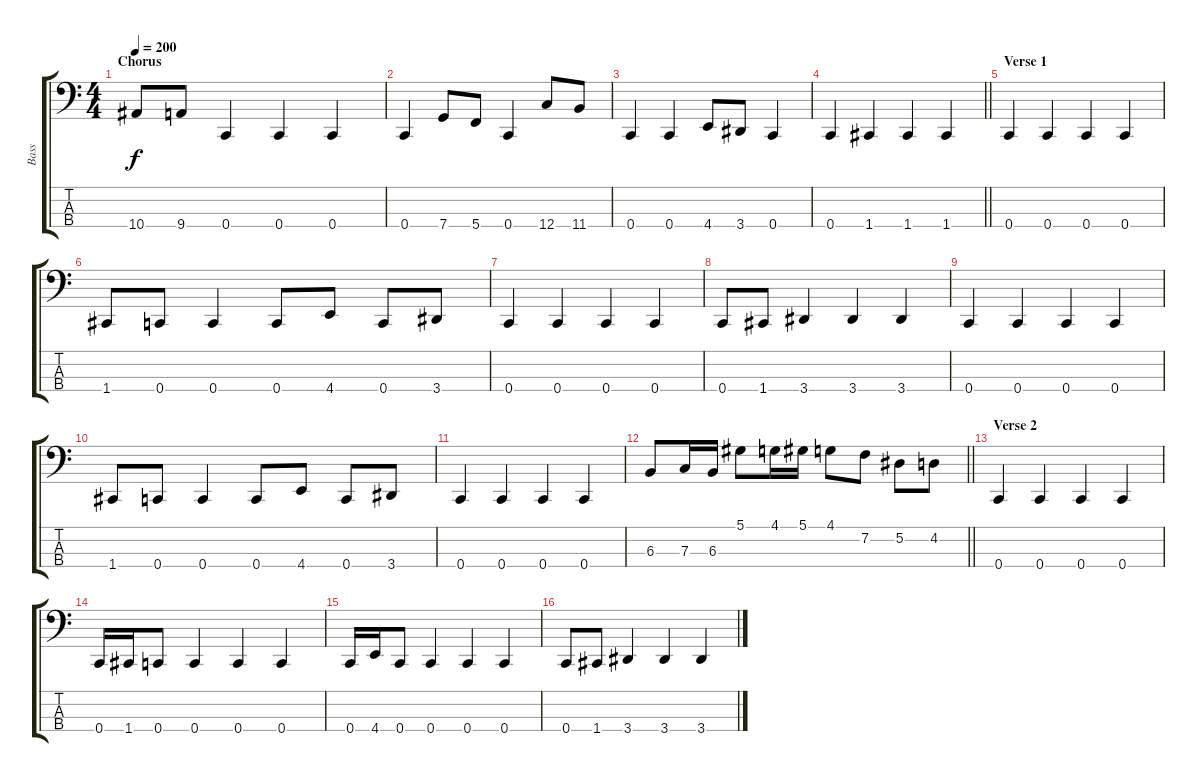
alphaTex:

\track ("Bass" "Bass") {instrument electricbassfinger}
\staff {score tabs}
\tuning (Eb2 Bb1 F1 C1) {hide}
\ts (4 4)
\section ("" "Chorus")
\tempo 200
\clef f4
\ks c
10.4.8{dy f instrument electricbassfinger} 9.4.8 0.4.4 0.4.4 0.4.4 |
0.4.4 7.4.8 5.4.8 0.4.4 12.4.8 11.4.8 |
0.4.4 0.4.4 4.4.8 3.4.8 0.4.4 |
\barLineRight lightlight
0.4.4 1.4.4 1.4.4 1.4.4 |
\section ("" "Verse 1")
0.4.4 0.4.4 0.4.4 0.4.4 |
1.4.8 0.4.8 0.4.4 0.4.8 4.4.8 0.4.8 3.4.8 |
0.4.4 0.4.4 0.4.4 0.4.4 |
0.4.8 1.4.8 3.4.4 3.4.4 3.4.4 |
0.4.4 0.4.4 0.4.4 0.4.4 |
1.4.8 0.4.8 0.4.4 0.4.8 4.4.8 0.4.8 3.4.8 |
0.4.4 0.4.4 0.4.4 0.4.4 |
\barLineRight lightlight
6.3.8 7.3.16 6.3.16 5.1.8 4.1.16 5.1.16 4.1.8 7.2.8 5.2.8 4.2.8 |
\section ("" "Verse 2")
0.4.4 0.4.4 0.4.4 0.4.4 |
0.4.16 1.4.16 0.4.8 0.4.4 0.4.4 0.4.4 |
0.4.16 4.4.16 0.4.8 0.4.4 0.4.4 0.4.4 |
0.4.8 1.4.8 3.4.4 3.4.4 3.4.4
